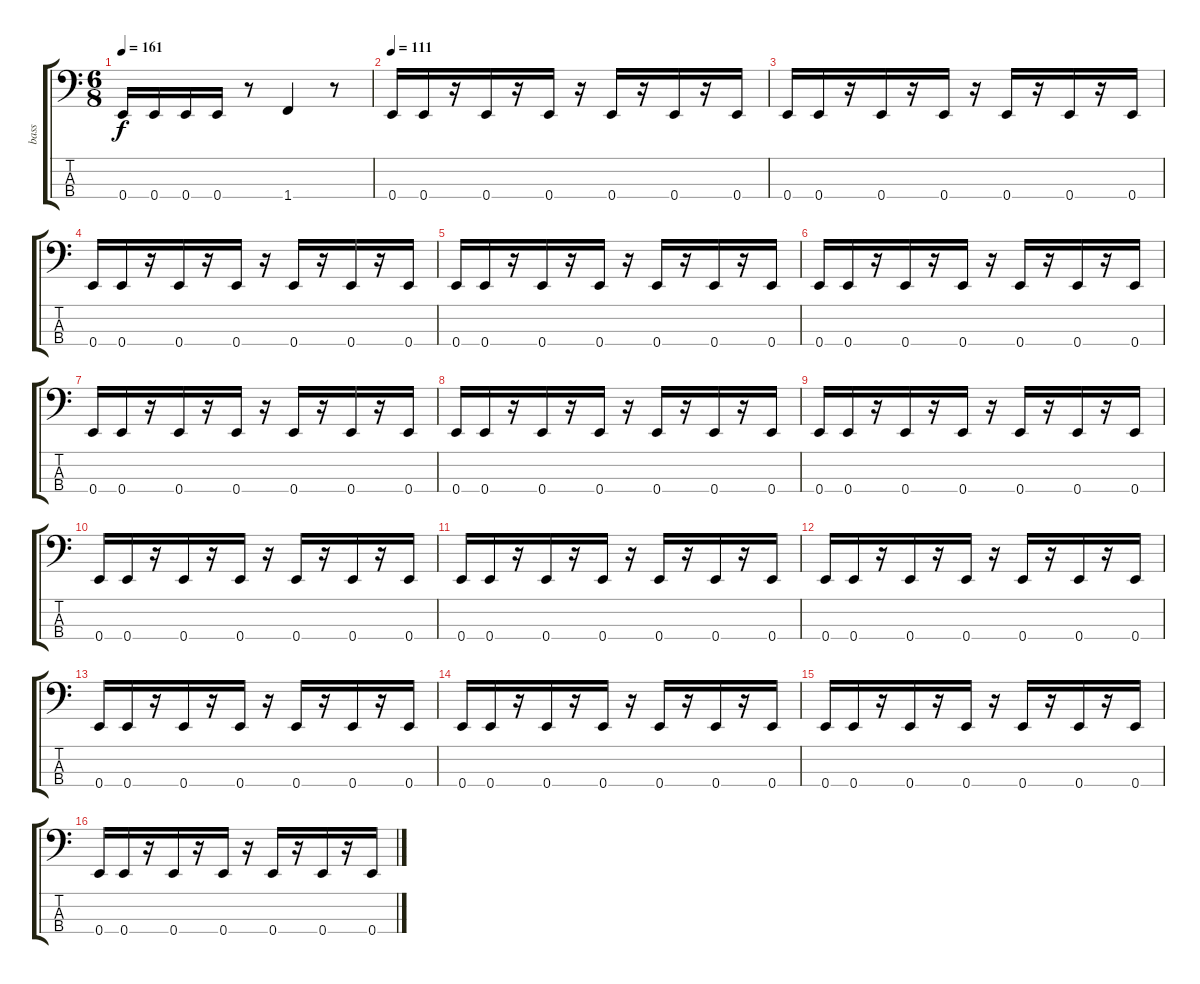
\track ("bass" "bass") {instrument slapbass1}
\staff {score tabs}
\tuning (G2 D2 A1 E1) {hide}
\ts (6 8)
\tempo 161
\clef f4
\ks c
0.4.16{dy f} 0.4.16 0.4.16 0.4.16 r.8 1.4.4 r.8 |
\tempo 111
0.4.16 0.4.16 r.16 0.4.16 r.16 0.4.16 r.16 0.4.16 r.16 0.4.16 r.16 0.4.16 |
0.4.16 0.4.16 r.16 0.4.16 r.16 0.4.16 r.16 0.4.16 r.16 0.4.16 r.16 0.4.16 |
0.4.16 0.4.16 r.16 0.4.16 r.16 0.4.16 r.16 0.4.16 r.16 0.4.16 r.16 0.4.16 |
0.4.16 0.4.16 r.16 0.4.16 r.16 0.4.16 r.16 0.4.16 r.16 0.4.16 r.16 0.4.16 |
0.4.16 0.4.16 r.16 0.4.16 r.16 0.4.16 r.16 0.4.16 r.16 0.4.16 r.16 0.4.16 |
0.4.16 0.4.16 r.16 0.4.16 r.16 0.4.16 r.16 0.4.16 r.16 0.4.16 r.16 0.4.16 |
0.4.16 0.4.16 r.16 0.4.16 r.16 0.4.16 r.16 0.4.16 r.16 0.4.16 r.16 0.4.16 |
0.4.16 0.4.16 r.16 0.4.16 r.16 0.4.16 r.16 0.4.16 r.16 0.4.16 r.16 0.4.16 |
0.4.16 0.4.16 r.16 0.4.16 r.16 0.4.16 r.16 0.4.16 r.16 0.4.16 r.16 0.4.16 |
0.4.16 0.4.16 r.16 0.4.16 r.16 0.4.16 r.16 0.4.16 r.16 0.4.16 r.16 0.4.16 |
0.4.16 0.4.16 r.16 0.4.16 r.16 0.4.16 r.16 0.4.16 r.16 0.4.16 r.16 0.4.16 |
0.4.16 0.4.16 r.16 0.4.16 r.16 0.4.16 r.16 0.4.16 r.16 0.4.16 r.16 0.4.16 |
0.4.16 0.4.16 r.16 0.4.16 r.16 0.4.16 r.16 0.4.16 r.16 0.4.16 r.16 0.4.16 |
0.4.16 0.4.16 r.16 0.4.16 r.16 0.4.16 r.16 0.4.16 r.16 0.4.16 r.16 0.4.16 |
0.4.16 0.4.16 r.16 0.4.16 r.16 0.4.16 r.16 0.4.16 r.16 0.4.16 r.16 0.4.16
